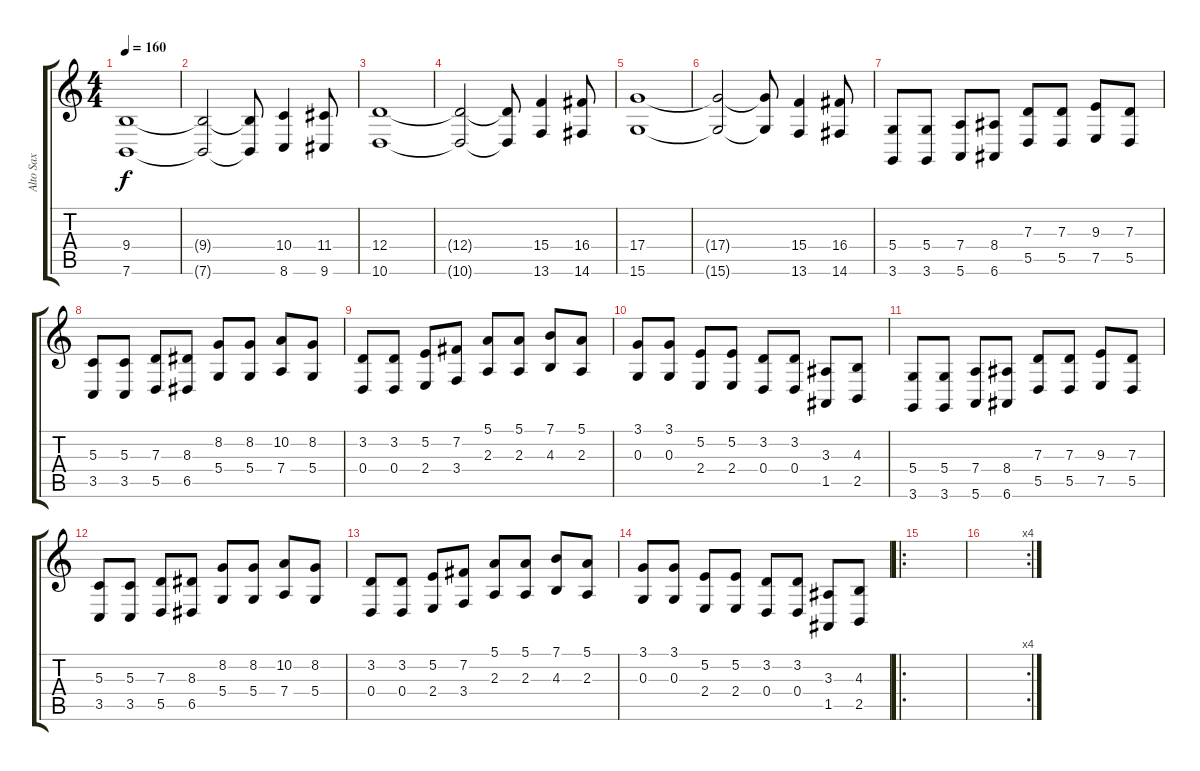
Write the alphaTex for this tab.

\track ("Alto Sax" "Alto Sax") {instrument altosax}
\staff {score tabs}
\tuning (E4 B3 G3 D3 A2 E2) {hide}
\ts (4 4)
\tempo 160
\clef g2
\ks c
(9.4 7.6).1{dy f} |
(9.4{t} 7.6{t}).2 (9.4{t} 7.6{t}).8 (10.4 8.6).4 (11.4 9.6).8 |
(12.4 10.6).1 |
(12.4{t} 10.6{t}).2 (12.4{t} 10.6{t}).8 (15.4 13.6).4 (16.4 14.6).8 |
(17.4 15.6).1 |
(17.4{t} 15.6{t}).2 (17.4{t} 15.6{t}).8 (15.4 13.6).4 (16.4 14.6).8 |
(5.4 3.6).8 (5.4 3.6).8 (7.4 5.6).8 (8.4 6.6).8 (7.3 5.5).8 (7.3 5.5).8 (9.3 7.5).8 (7.3 5.5).8 |
(5.3 3.5).8 (5.3 3.5).8 (7.3 5.5).8 (8.3 6.5).8 (8.2 5.4).8 (8.2 5.4).8 (10.2 7.4).8 (8.2 5.4).8 |
(3.2 0.4).8 (3.2 0.4).8 (5.2 2.4).8 (7.2 3.4).8 (5.1 2.3).8 (5.1 2.3).8 (7.1 4.3).8 (5.1 2.3).8 |
(3.1 0.3).8 (3.1 0.3).8 (5.2 2.4).8 (5.2 2.4).8 (3.2 0.4).8 (3.2 0.4).8 (3.3 1.5).8 (4.3 2.5).8 |
(5.4 3.6).8 (5.4 3.6).8 (7.4 5.6).8 (8.4 6.6).8 (7.3 5.5).8 (7.3 5.5).8 (9.3 7.5).8 (7.3 5.5).8 |
(5.3 3.5).8 (5.3 3.5).8 (7.3 5.5).8 (8.3 6.5).8 (8.2 5.4).8 (8.2 5.4).8 (10.2 7.4).8 (8.2 5.4).8 |
(3.2 0.4).8 (3.2 0.4).8 (5.2 2.4).8 (7.2 3.4).8 (5.1 2.3).8 (5.1 2.3).8 (7.1 4.3).8 (5.1 2.3).8 |
(3.1 0.3).8 (3.1 0.3).8 (5.2 2.4).8 (5.2 2.4).8 (3.2 0.4).8 (3.2 0.4).8 (3.3 1.5).8 (4.3 2.5).8 |
\ro
|
\rc 4
